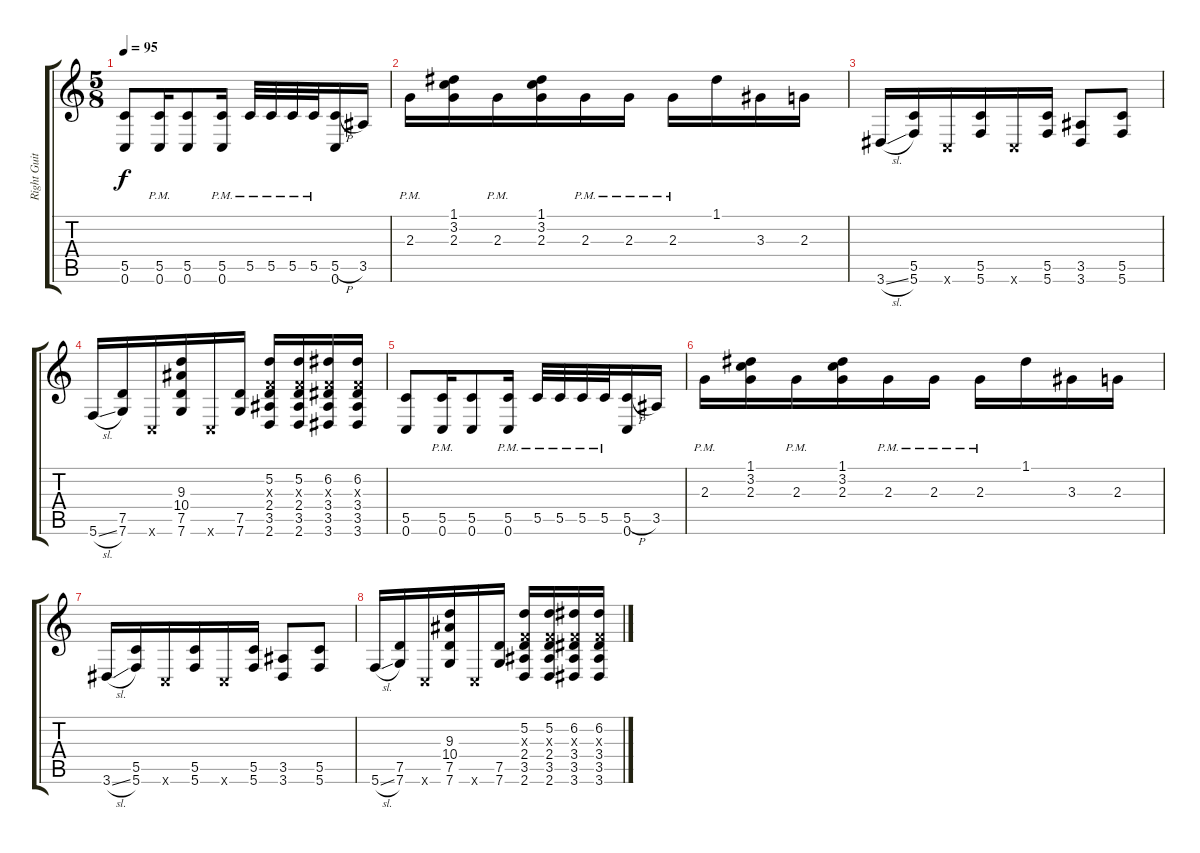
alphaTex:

\track ("Right Guitar" "Right Guit") {instrument distortionguitar}
\staff {score tabs}
\tuning (D4 A3 F3 C3 G2 C2) {hide}
\ts (5 8)
\tempo 95
\clef g2
\ks c
(5.5 0.6).8{dy f} (5.5{pm} 0.6{pm}).16 (5.5 0.6).8 (5.5{pm} 0.6{pm}).16 5.5{pm}.32 5.5{pm}.32 5.5{pm}.32 5.5{pm}.32 (5.5{h} 0.6).16 3.5.16 |
2.3{pm}.16 (1.1 3.2 2.3).16 2.3{pm}.16 (1.1 3.2 2.3).16 2.3{pm}.16 2.3{pm}.16 2.3{pm}.16 1.1.16 3.3.16 2.3.16 |
3.6{sl}.16 (5.5 5.6).16 0.6{x}.16 (5.5 5.6).16 0.6{x}.16 (5.5 5.6).16 (3.5 3.6).8 (5.5 5.6).8 |
5.6{sl}.16 (7.5 7.6).16 0.6{x}.16 (9.3 10.4 7.5 7.6).16 0.6{x}.16 (7.5 7.6).16 (5.2 0.3{x} 2.4 3.5 2.6).16 (5.2 0.3{x} 2.4 3.5 2.6).16 (6.2 0.3{x} 3.4 3.5 3.6).16 (6.2 0.3{x} 3.4 3.5 3.6).16 |
(5.5 0.6).8 (5.5{pm} 0.6{pm}).16 (5.5 0.6).8 (5.5{pm} 0.6{pm}).16 5.5{pm}.32 5.5{pm}.32 5.5{pm}.32 5.5{pm}.32 (5.5{h} 0.6).16 3.5.16 |
2.3{pm}.16 (1.1 3.2 2.3).16 2.3{pm}.16 (1.1 3.2 2.3).16 2.3{pm}.16 2.3{pm}.16 2.3{pm}.16 1.1.16 3.3.16 2.3.16 |
3.6{sl}.16 (5.5 5.6).16 0.6{x}.16 (5.5 5.6).16 0.6{x}.16 (5.5 5.6).16 (3.5 3.6).8 (5.5 5.6).8 |
5.6{sl}.16 (7.5 7.6).16 0.6{x}.16 (9.3 10.4 7.5 7.6).16 0.6{x}.16 (7.5 7.6).16 (5.2 0.3{x} 2.4 3.5 2.6).16 (5.2 0.3{x} 2.4 3.5 2.6).16 (6.2 0.3{x} 3.4 3.5 3.6).16 (6.2 0.3{x} 3.4 3.5 3.6).16
